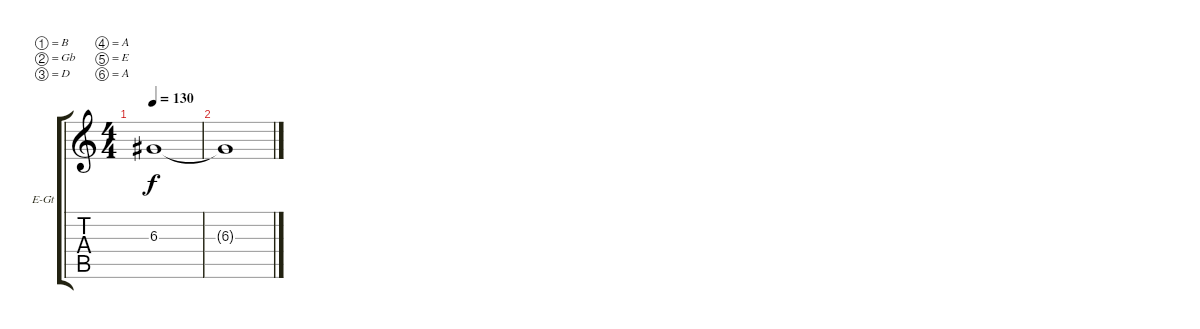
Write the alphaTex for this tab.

\bracketExtendMode groupsimilarinstruments
\firstSystemTrackNameOrientation horizontal
\otherSystemsTrackNameOrientation horizontal
\track ("Electric Guitar" "E-Gt") {instrument overdrivenguitar}
\staff {score tabs}
\tuning (B3 Gb3 D3 A2 E2 A1)
\ts (4 4)
\tempo 130
\clef g2
\ks c
6.3.1{dy f} |
6.3{t}.1
